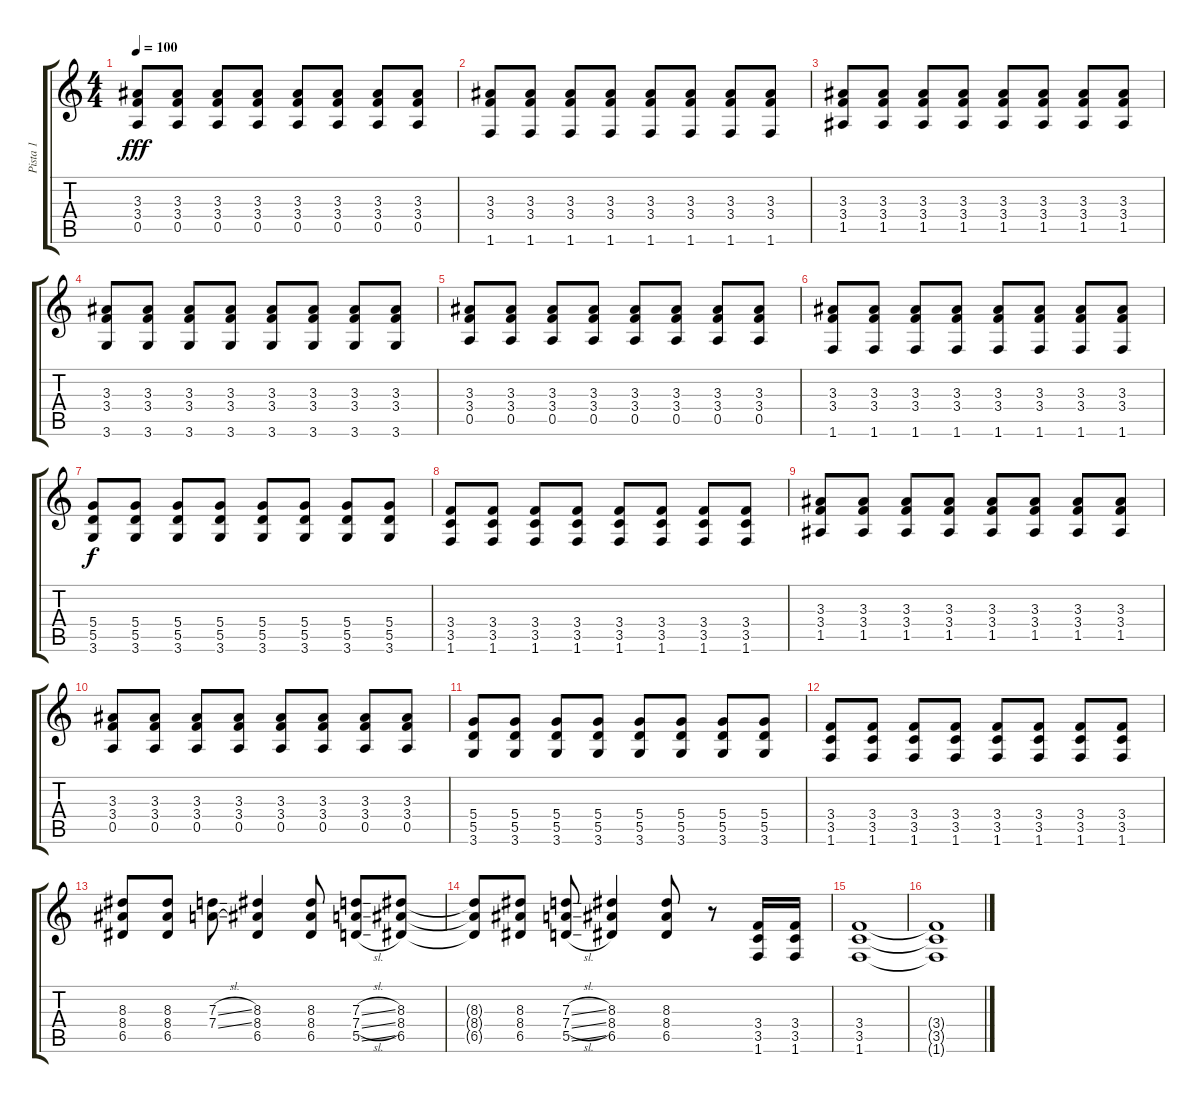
\track ("Pista 1" "Pista 1") {instrument distortionguitar}
\staff {score tabs}
\tuning (E4 B3 G3 D3 A2 E2) {hide}
\ts (4 4)
\tempo 100
\clef g2
\ks c
(3.3 3.4 0.5).8{dy fff} (3.3 3.4 0.5).8 (3.3 3.4 0.5).8 (3.3 3.4 0.5).8 (3.3 3.4 0.5).8 (3.3 3.4 0.5).8 (3.3 3.4 0.5).8 (3.3 3.4 0.5).8 |
(3.3 3.4 1.6).8 (3.3 3.4 1.6).8 (3.3 3.4 1.6).8 (3.3 3.4 1.6).8 (3.3 3.4 1.6).8 (3.3 3.4 1.6).8 (3.3 3.4 1.6).8 (3.3 3.4 1.6).8 |
(3.3 3.4 1.5).8 (3.3 3.4 1.5).8 (3.3 3.4 1.5).8 (3.3 3.4 1.5).8 (3.3 3.4 1.5).8 (3.3 3.4 1.5).8 (3.3 3.4 1.5).8 (3.3 3.4 1.5).8 |
(3.3 3.4 3.6).8 (3.3 3.4 3.6).8 (3.3 3.4 3.6).8 (3.3 3.4 3.6).8 (3.3 3.4 3.6).8 (3.3 3.4 3.6).8 (3.3 3.4 3.6).8 (3.3 3.4 3.6).8 |
(3.3 3.4 0.5).8 (3.3 3.4 0.5).8 (3.3 3.4 0.5).8 (3.3 3.4 0.5).8 (3.3 3.4 0.5).8 (3.3 3.4 0.5).8 (3.3 3.4 0.5).8 (3.3 3.4 0.5).8 |
(3.3 3.4 1.6).8 (3.3 3.4 1.6).8 (3.3 3.4 1.6).8 (3.3 3.4 1.6).8 (3.3 3.4 1.6).8 (3.3 3.4 1.6).8 (3.3 3.4 1.6).8 (3.3 3.4 1.6).8 |
(5.4 5.5 3.6).8{dy f} (5.4 5.5 3.6).8 (5.4 5.5 3.6).8 (5.4 5.5 3.6).8 (5.4 5.5 3.6).8 (5.4 5.5 3.6).8 (5.4 5.5 3.6).8 (5.4 5.5 3.6).8 |
(3.4 3.5 1.6).8 (3.4 3.5 1.6).8 (3.4 3.5 1.6).8 (3.4 3.5 1.6).8 (3.4 3.5 1.6).8 (3.4 3.5 1.6).8 (3.4 3.5 1.6).8 (3.4 3.5 1.6).8 |
(3.3 3.4 1.5).8 (3.3 3.4 1.5).8 (3.3 3.4 1.5).8 (3.3 3.4 1.5).8 (3.3 3.4 1.5).8 (3.3 3.4 1.5).8 (3.3 3.4 1.5).8 (3.3 3.4 1.5).8 |
(3.3 3.4 0.5).8 (3.3 3.4 0.5).8 (3.3 3.4 0.5).8 (3.3 3.4 0.5).8 (3.3 3.4 0.5).8 (3.3 3.4 0.5).8 (3.3 3.4 0.5).8 (3.3 3.4 0.5).8 |
(5.4 5.5 3.6).8 (5.4 5.5 3.6).8 (5.4 5.5 3.6).8 (5.4 5.5 3.6).8 (5.4 5.5 3.6).8 (5.4 5.5 3.6).8 (5.4 5.5 3.6).8 (5.4 5.5 3.6).8 |
(3.4 3.5 1.6).8 (3.4 3.5 1.6).8 (3.4 3.5 1.6).8 (3.4 3.5 1.6).8 (3.4 3.5 1.6).8 (3.4 3.5 1.6).8 (3.4 3.5 1.6).8 (3.4 3.5 1.6).8 |
(8.3 8.4 6.5).8 (8.3 8.4 6.5).8 (7.3{sl} 7.4{sl}).8 (8.3 8.4 6.5).4 (8.3 8.4 6.5).8 (7.3{sl} 7.4{sl} 5.5{sl}).8 (8.3 8.4 6.5).8 |
(8.3{t} 8.4{t} 6.5{t}).8 (8.3 8.4 6.5).8 (7.3{sl} 7.4{sl} 5.5{sl}).8 (8.3 8.4 6.5).4 (8.3 8.4 6.5).8 r.8 (3.4 3.5 1.6).16 (3.4 3.5 1.6).16 |
(3.4 3.5 1.6).1 |
(3.4{t} 3.5{t} 1.6{t}).1{volume 3}
